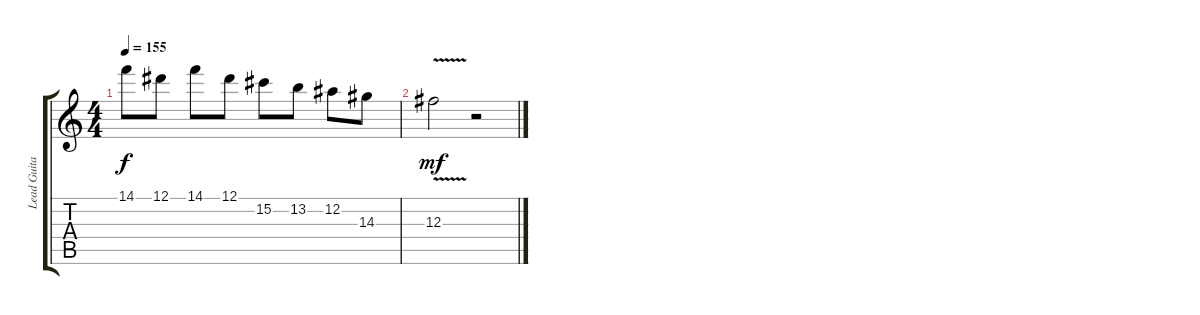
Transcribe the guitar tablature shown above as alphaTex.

\track ("Lead Guitar 2" "Lead Guita") {instrument overdrivenguitar}
\staff {score tabs}
\tuning (Eb4 Bb3 Gb3 Db3 Ab2 Eb2) {hide}
\ts (4 4)
\tempo 155
\clef g2
\ks c
14.1.8{dy f} 12.1.8 14.1.8 12.1.8 15.2.8 13.2.8 12.2.8 14.3.8 |
12.3{v}.2{dy mf} r.2
